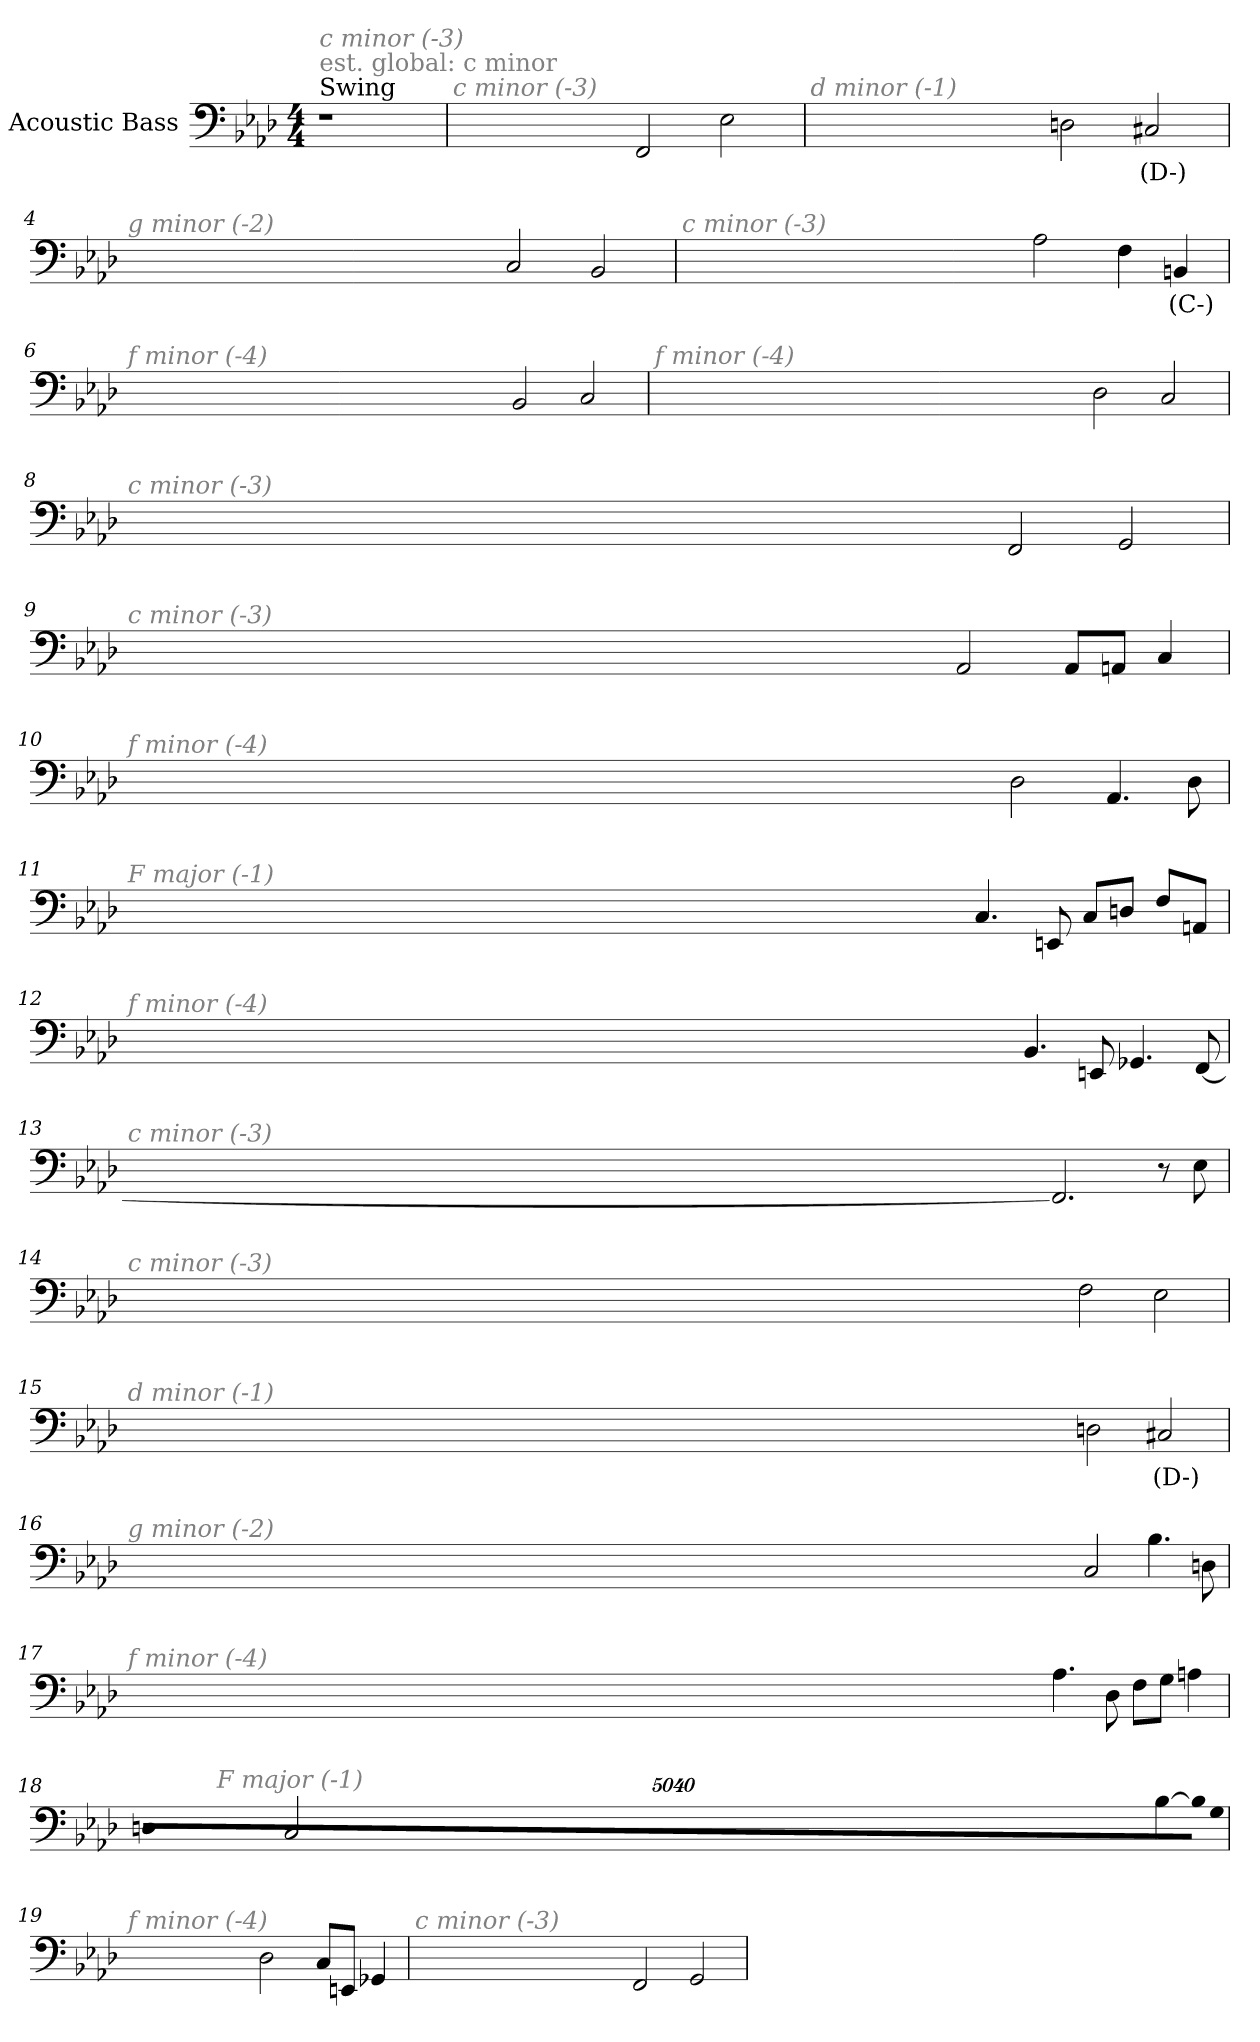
**kern	**text
*part1	*part1
*staff1	*staff1
*I"Acoustic Bass	*
*clefF4	*
*ITrd7c12	*
*k[b-e-a-d-]	*
*A-:	*
*M4/4	*
*MM115	*
=1	=1
!LO:TX:a:t=Swing	!
!LO:TX:a:color=#808080:t=est. global&colon; c minor	!
!LO:TX:i:color=#808080:t=c minor (-3)	!
1r	.
=2	=2
!LO:TX:i:color=#808080:t=c minor (-3)	!
2FFF	.
2EE-	.
=3	=3
!LO:TX:i:color=#808080:t=d minor (-1)	!
2DDn	.
2CC#Xi	(D-)
=4	=4
!LO:TX:i:color=#808080:t=g minor (-2)	!
2CC	.
2BBB-	.
=5	=5
!LO:TX:i:color=#808080:t=c minor (-3)	!
2AA-	.
4FF	.
4BBBni	(C-)
=6	=6
!LO:TX:i:color=#808080:t=f minor (-4)	!
2BBB-	.
2CC	.
=7	=7
!LO:TX:i:color=#808080:t=f minor (-4)	!
2DD-	.
2CC	.
=8	=8
!LO:TX:i:color=#808080:t=c minor (-3)	!
2FFF	.
2GGG	.
=9	=9
!LO:TX:i:color=#808080:t=c minor (-3)	!
2AAA-	.
8AAA-L	.
8AAAnJ	.
4CC	.
=10	=10
!LO:TX:i:color=#808080:t=f minor (-4)	!
2DD-	.
4.AAA-	.
8DD-	.
=11	=11
!LO:TX:i:color=#808080:t=F major (-1)	!
4.CC	.
8EEEn	.
8CCL	.
8DDnJ	.
8FFL	.
8AAAnJ	.
=12	=12
!LO:TX:i:color=#808080:t=f minor (-4)	!
4.BBB-	.
8EEEn	.
4.GGG-X	.
[8FFF	.
=13	=13
!LO:TX:i:color=#808080:t=c minor (-3)	!
2.FFF]	.
8r	.
8EE-	.
=14	=14
!LO:TX:i:color=#808080:t=c minor (-3)	!
2FF	.
2EE-	.
=15	=15
!LO:TX:i:color=#808080:t=d minor (-1)	!
2DDn	.
2CC#Xi	(D-)
=16	=16
!LO:TX:i:color=#808080:t=g minor (-2)	!
2CC	.
4.BB-	.
8DDn	.
=17	=17
!LO:TX:i:color=#808080:t=f minor (-4)	!
4.AA-	.
8DD-	.
8FFL	.
8GGJ	.
4AAn	.
=18	=18
!LO:TX:i:color=#808080:t=F major (-1)	!
[4BB-	.
!LO:N:vis=8	!
40320%3347BB-L]	.
!LO:N:vis=8	!
40320%3347GG	.
!LO:N:vis=8	!
40320%3347DDnJ	.
2CC	.
=19	=19
!LO:TX:i:color=#808080:t=f minor (-4)	!
2DD-	.
8CCL	.
8EEEnJ	.
4GGG-X	.
=20	=20
!LO:TX:i:color=#808080:t=c minor (-3)	!
2FFF	.
2GGG	.
=	=
*-	*-
